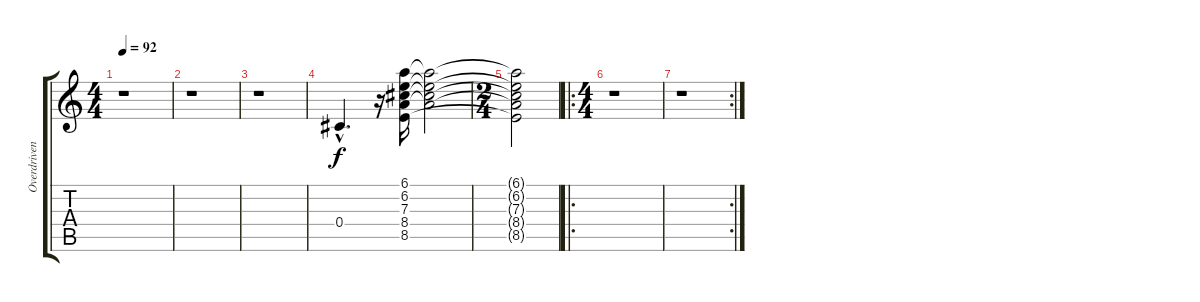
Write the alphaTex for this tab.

\track ("Overdriven gtr" "Overdriven") {instrument overdrivenguitar}
\staff {score tabs}
\tuning (Eb4 Bb3 Gb3 Db3 Ab2 Eb2) {hide}
\ts (4 4)
\tempo 92
\clef g2
\ks c
r.1{dy f} |
r.1 |
r.1 |
0.4{hac}.4{d} r.16 (6.1 6.2 7.3 8.4 8.5).16 (6.1{t} 6.2{t} 7.3{t} 8.4{t}).2 |
\ts (2 4)
(6.1{t} 6.2{t} 7.3{t} 8.4{t} 8.5{t}).2 |
\ro
\ts (4 4)
r.1 |
\rc 2
r.1
